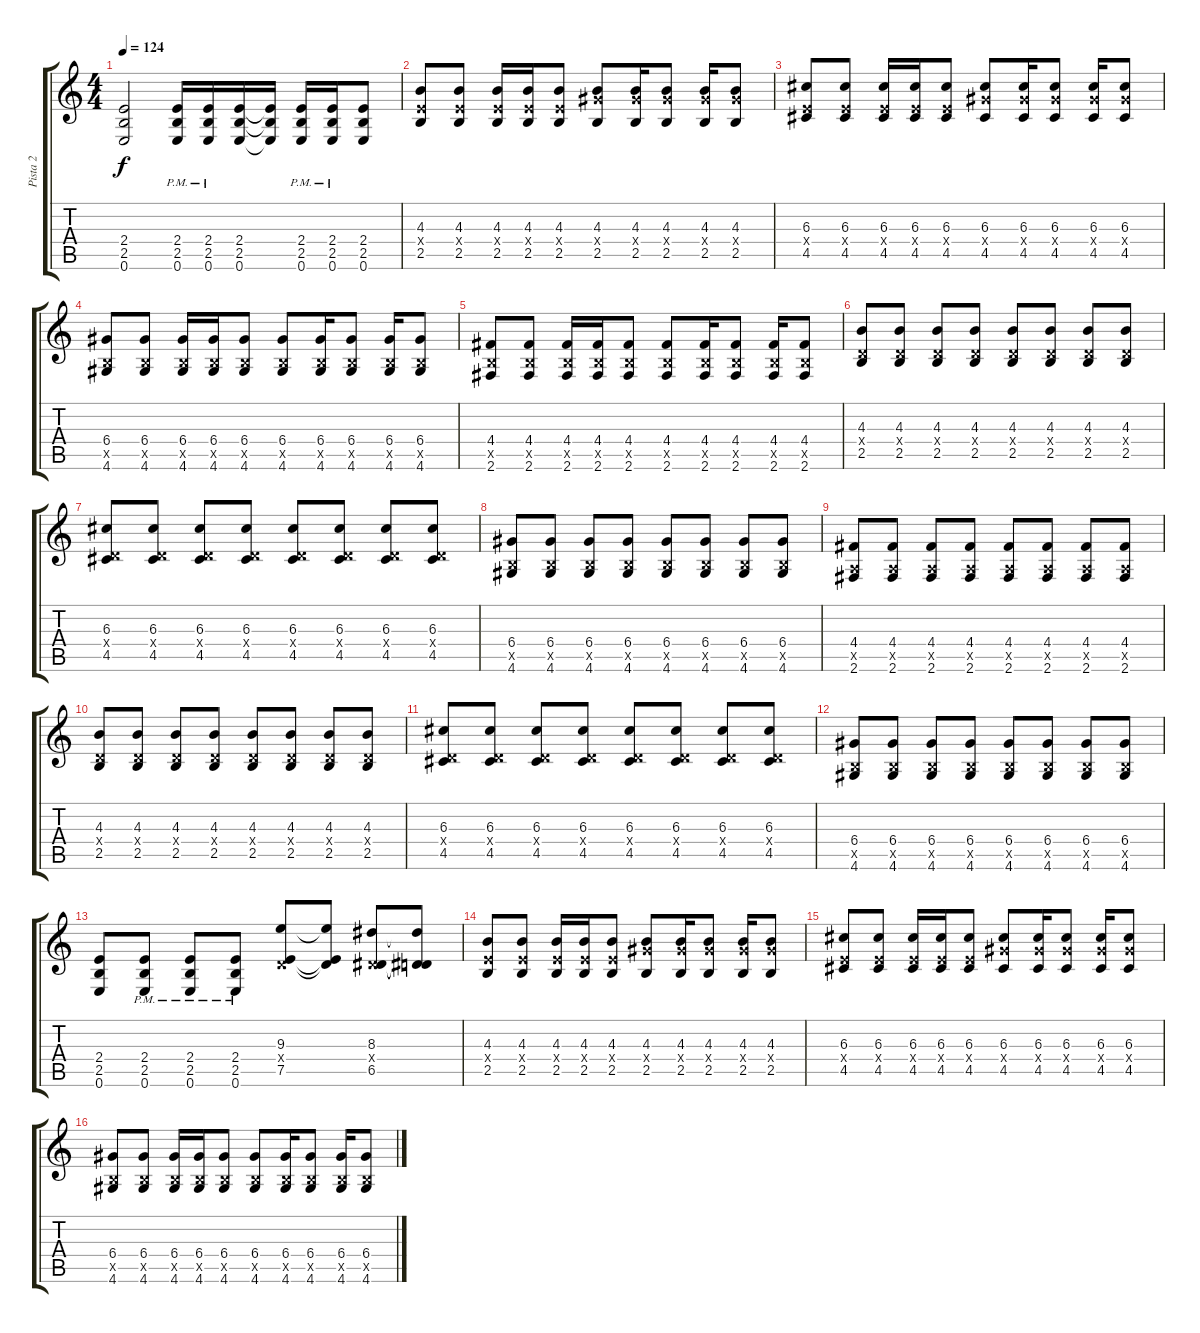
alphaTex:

\track ("Pista 2" "Pista 2") {instrument electricguitarjazz}
\staff {score tabs}
\tuning (E4 B3 G3 D3 A2 E2) {hide}
\ts (4 4)
\tempo 124
\clef g2
\ks c
(2.4 2.5 0.6).2{dy f} (2.4{pm} 2.5{pm} 0.6{pm}).16 (2.4{pm} 2.5{pm} 0.6{pm}).16 (2.4 2.5 0.6).16 (2.4{t} 2.5{t} 0.6{t}).16 (2.4{pm} 2.5{pm} 0.6{pm}).16 (2.4{pm} 2.5{pm} 0.6{pm}).16 (2.4 2.5 0.6).8 |
(4.3 2.4{x} 2.5).8 (4.3 2.4{x} 2.5).8 (4.3 2.4{x} 2.5).16 (4.3 2.4{x} 2.5).16 (4.3 2.4{x} 2.5).8 (4.3 6.4{x} 2.5).8 (4.3 6.4{x} 2.5).16 (4.3 6.4{x} 2.5).8 (4.3 6.4{x} 2.5).16 (4.3 6.4{x} 2.5).8 |
(6.3 2.4{x} 4.5).8 (6.3 2.4{x} 4.5).8 (6.3 2.4{x} 4.5).16 (6.3 2.4{x} 4.5).16 (6.3 2.4{x} 4.5).8 (6.3 6.4{x} 4.5).8 (6.3 6.4{x} 4.5).16 (6.3 6.4{x} 4.5).8 (6.3 6.4{x} 4.5).16 (6.3 6.4{x} 4.5).8 |
(6.4 2.5{x} 4.6).8 (6.4 2.5{x} 4.6).8 (6.4 2.5{x} 4.6).16 (6.4 2.5{x} 4.6).16 (6.4 2.5{x} 4.6).8 (6.4 2.5{x} 4.6).8 (6.4 2.5{x} 4.6).16 (6.4 2.5{x} 4.6).8 (6.4 2.5{x} 4.6).16 (6.4 2.5{x} 4.6).8 |
(4.4 2.5{x} 2.6).8 (4.4 2.5{x} 2.6).8 (4.4 2.5{x} 2.6).16 (4.4 2.5{x} 2.6).16 (4.4 2.5{x} 2.6).8 (4.4 2.5{x} 2.6).8 (4.4 2.5{x} 2.6).16 (4.4 2.5{x} 2.6).8 (4.4 2.5{x} 2.6).16 (4.4 2.5{x} 2.6).8 |
(4.3 0.4{x} 2.5).8 (4.3 0.4{x} 2.5).8 (4.3 0.4{x} 2.5).8 (4.3 0.4{x} 2.5).8 (4.3 0.4{x} 2.5).8 (4.3 0.4{x} 2.5).8 (4.3 0.4{x} 2.5).8 (4.3 0.4{x} 2.5).8 |
(6.3 0.4{x} 4.5).8 (6.3 0.4{x} 4.5).8 (6.3 0.4{x} 4.5).8 (6.3 0.4{x} 4.5).8 (6.3 0.4{x} 4.5).8 (6.3 0.4{x} 4.5).8 (6.3 0.4{x} 4.5).8 (6.3 0.4{x} 4.5).8 |
(6.4 2.5{x} 4.6).8 (6.4 2.5{x} 4.6).8 (6.4 2.5{x} 4.6).8 (6.4 2.5{x} 4.6).8 (6.4 2.5{x} 4.6).8 (6.4 2.5{x} 4.6).8 (6.4 2.5{x} 4.6).8 (6.4 2.5{x} 4.6).8 |
(4.4 0.5{x} 2.6).8 (4.4 0.5{x} 2.6).8 (4.4 0.5{x} 2.6).8 (4.4 0.5{x} 2.6).8 (4.4 0.5{x} 2.6).8 (4.4 0.5{x} 2.6).8 (4.4 0.5{x} 2.6).8 (4.4 0.5{x} 2.6).8 |
(4.3 0.4{x} 2.5).8 (4.3 0.4{x} 2.5).8 (4.3 0.4{x} 2.5).8 (4.3 0.4{x} 2.5).8 (4.3 0.4{x} 2.5).8 (4.3 0.4{x} 2.5).8 (4.3 0.4{x} 2.5).8 (4.3 0.4{x} 2.5).8 |
(6.3 0.4{x} 4.5).8 (6.3 0.4{x} 4.5).8 (6.3 0.4{x} 4.5).8 (6.3 0.4{x} 4.5).8 (6.3 0.4{x} 4.5).8 (6.3 0.4{x} 4.5).8 (6.3 0.4{x} 4.5).8 (6.3 0.4{x} 4.5).8 |
(6.4 2.5{x} 4.6).8 (6.4 2.5{x} 4.6).8 (6.4 2.5{x} 4.6).8 (6.4 2.5{x} 4.6).8 (6.4 2.5{x} 4.6).8 (6.4 2.5{x} 4.6).8 (6.4 2.5{x} 4.6).8 (6.4 2.5{x} 4.6).8 |
(2.4 2.5 0.6).8 (2.4{pm} 2.5{pm} 0.6{pm}).8 (2.4{pm} 2.5{pm} 0.6{pm}).8 (2.4{pm} 2.5{pm} 0.6{pm}).8 (9.3 0.4{x} 7.5).8 (9.3{t} 0.4{t} 7.5{t}).8 (8.3 0.4{x} 6.5).8 (8.3{t} 0.4{t} 6.5{t}).8 |
(4.3 2.4{x} 2.5).8 (4.3 2.4{x} 2.5).8 (4.3 2.4{x} 2.5).16 (4.3 2.4{x} 2.5).16 (4.3 2.4{x} 2.5).8 (4.3 6.4{x} 2.5).8 (4.3 6.4{x} 2.5).16 (4.3 6.4{x} 2.5).8 (4.3 6.4{x} 2.5).16 (4.3 6.4{x} 2.5).8 |
(6.3 2.4{x} 4.5).8 (6.3 2.4{x} 4.5).8 (6.3 2.4{x} 4.5).16 (6.3 2.4{x} 4.5).16 (6.3 2.4{x} 4.5).8 (6.3 6.4{x} 4.5).8 (6.3 6.4{x} 4.5).16 (6.3 6.4{x} 4.5).8 (6.3 6.4{x} 4.5).16 (6.3 6.4{x} 4.5).8 |
(6.4 2.5{x} 4.6).8 (6.4 2.5{x} 4.6).8 (6.4 2.5{x} 4.6).16 (6.4 2.5{x} 4.6).16 (6.4 2.5{x} 4.6).8 (6.4 2.5{x} 4.6).8 (6.4 2.5{x} 4.6).16 (6.4 2.5{x} 4.6).8 (6.4 2.5{x} 4.6).16 (6.4 2.5{x} 4.6).8
